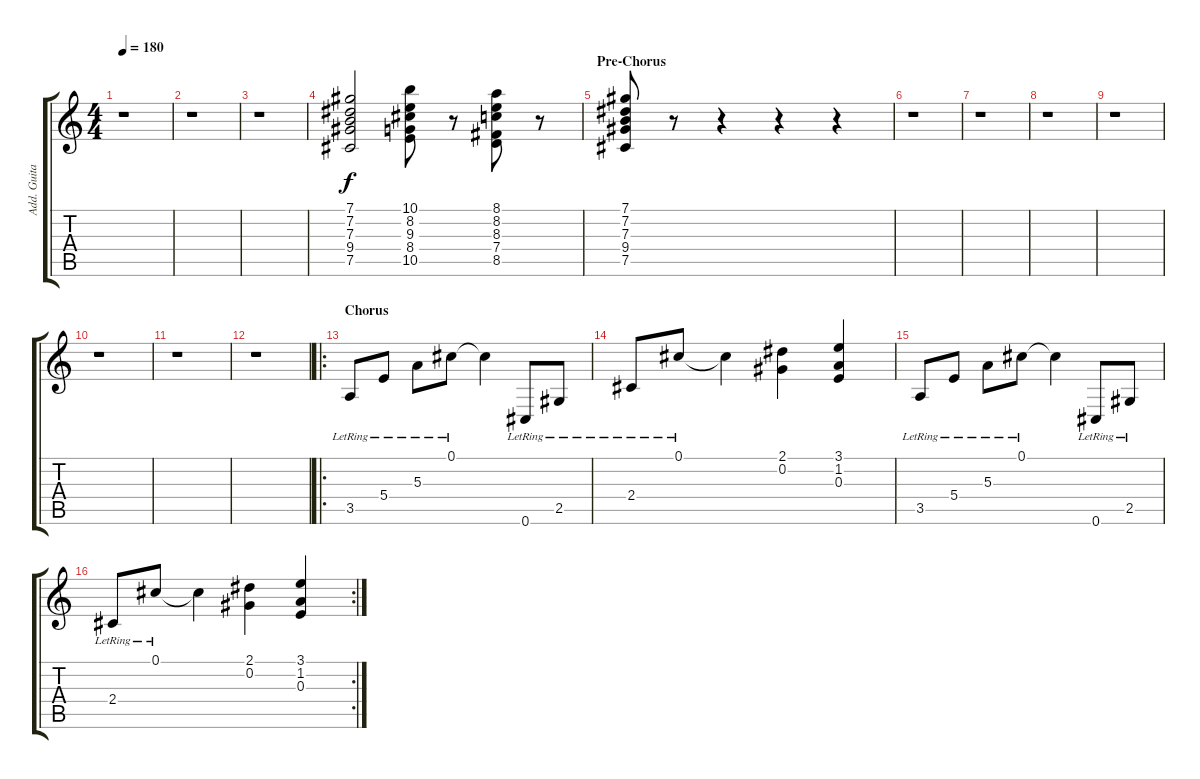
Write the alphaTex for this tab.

\track ("Add. Guitar" "Add. Guita") {instrument electricguitarjazz}
\staff {score tabs}
\tuning (Db4 Ab3 E3 B2 Gb2 Db2) {hide}
\ts (4 4)
\tempo 180
\clef g2
\ks c
r.1{dy f} |
r.1 |
r.1 |
(7.1 7.2 7.3 9.4 7.5).2{instrument electricguitarjazz} (10.1 8.2 9.3 8.4 10.5).8 r.8 (8.1 8.2 8.3 7.4 8.5).8 r.8 |
\section ("" "Pre-Chorus")
(7.1 7.2 7.3 9.4 7.5).8 r.8 r.4 r.4 r.4 |
r.1 |
r.1 |
r.1 |
r.1 |
r.1 |
r.1 |
r.1 |
\ro
\section ("" "Chorus")
3.5{lr}.8{volume 14 instrument electricguitarclean} 5.4{lr}.8 5.3{lr}.8 0.1{lr}.8 0.1{t}.4 0.6{lr}.8 2.5{lr}.8 |
2.4{lr}.8 0.1{lr}.8 0.1{t}.4 (2.1 0.2).4 (3.1 1.2 0.3).4 |
3.5{lr}.8{volume 14 instrument electricguitarclean} 5.4{lr}.8 5.3{lr}.8 0.1{lr}.8 0.1{t}.4 0.6{lr}.8 2.5{lr}.8 |
\rc 2
2.4{lr}.8 0.1{lr}.8 0.1{t}.4 (2.1 0.2).4 (3.1 1.2 0.3).4
